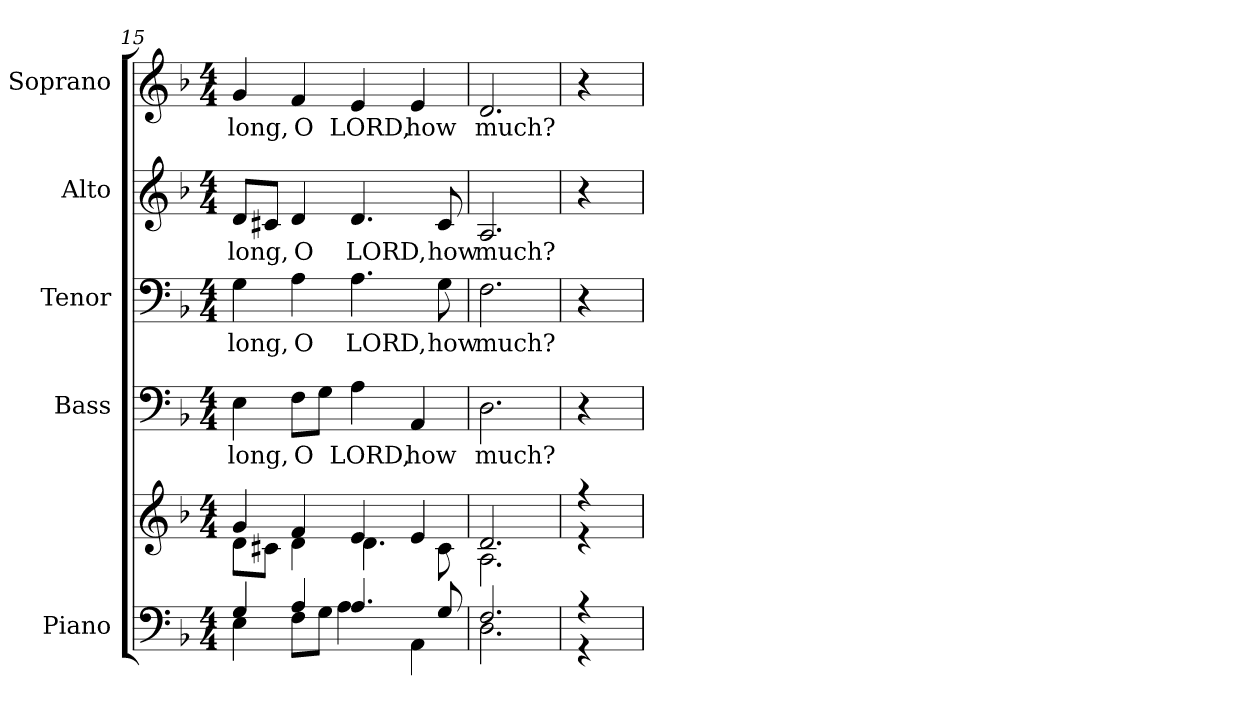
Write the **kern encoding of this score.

**kern	**kern	**kern	**text	**kern	**text	**kern	**text	**kern	**text
*part5	*part5	*part4	*part4	*part3	*part3	*part2	*part2	*part1	*part1
*staff6	*staff5	*staff4	*staff4	*staff3	*staff3	*staff2	*staff2	*staff1	*staff1
*I"Piano	*	*I"Bass	*	*I"Tenor	*	*I"Alto	*	*I"Soprano	*
*I'Pno.	*	*I'B.	*	*I'T.	*	*I'A.	*	*I'S.	*
!!LO:PB:g=z
*clefF4	*clefG2	*clefF4	*	*clefF4	*	*clefG2	*	*clefG2	*
*k[b-]	*k[b-]	*k[b-]	*	*k[b-]	*	*k[b-]	*	*k[b-]	*
*F:	*F:	*F:	*	*F:	*	*F:	*	*F:	*
*M4/4	*M4/4	*M4/4	*	*M4/4	*	*M4/4	*	*M4/4	*
=15	=15	=15	=15	=15	=15	=15	=15	=15	=15
*^	*^	*	*	*	*	*	*	*	*
!	!	!	!	!	!LO:LY:b:color=#000000	!	!	!	!	!	!
!	!	!	!	!	!	!	!LO:LY:b:color=#000000	!	!	!	!
!	!	!	!	!	!	!	!	!	!LO:LY:b:color=#000000	!	!
!	!	!	!	!	!	!	!	!	!	!	!LO:LY:b:color=#000000
4Gi/	4Ei\	4gi/	8di\L	4Ei\	long,	4Gi\	long,	8di/L	long,	4gi/	long,
.	.	.	8c#Xi\J	.	.	.	.	8c#Xi/J	.	.	.
!	!	!	!	!	!LO:LY:b:color=#000000	!	!	!	!	!	!
!	!	!	!	!	!	!	!LO:LY:b:color=#000000	!	!	!	!
!	!	!	!	!	!	!	!	!	!LO:LY:b:color=#000000	!	!
!	!	!	!	!	!	!	!	!	!	!	!LO:LY:b:color=#000000
4Ai/	8Fi\L	4fi/	4di\	8Fi\L	O	4Ai\	O	4di/	O	4fi/	O
.	8Gi\J	.	.	8Gi\J	.	.	.	.	.	.	.
!	!	!	!	!	!LO:LY:b:color=#000000	!	!	!	!	!	!
!	!	!	!	!	!	!	!LO:LY:b:color=#000000	!	!	!	!
!	!	!	!	!	!	!	!	!	!LO:LY:b:color=#000000	!	!
!	!	!	!	!	!	!	!	!	!	!	!LO:LY:b:color=#000000
4.Ai/	4Ai\	4ei/	4.di\	4Ai\	LORD,	4.Ai\	LORD,	4.di/	LORD,	4ei/	LORD,
!	!	!	!	!	!LO:LY:b:color=#000000	!	!	!	!	!	!
!	!	!	!	!	!	!	!	!	!	!	!LO:LY:b:color=#000000
.	4AAi\	4ei/	.	4AAi/	how	.	.	.	.	4ei/	how
!	!	!	!	!	!	!	!LO:LY:b:color=#000000	!	!	!	!
!	!	!	!	!	!	!	!	!	!LO:LY:b:color=#000000	!	!
8Gi/	.	.	8c#i\	.	.	8Gi\	how	8c#i/	how	.	.
=16	=16	=16	=16	=16	=16	=16	=16	=16	=16	=16	=16
!	!	!	!	!	!LO:LY:b:color=#000000	!	!	!	!	!	!
!	!	!	!	!	!	!	!LO:LY:b:color=#000000	!	!	!	!
!	!	!	!	!	!	!	!	!	!LO:LY:b:color=#000000	!	!
!	!	!	!	!	!	!	!	!	!	!	!LO:LY:b:color=#000000
2.Fi/	2.Di\	2.di/	2.Ai\	2.Di\	much?	2.Fi\	much?	2.Ai/	much?	2.di/	much?
!!LO:PB:g=z
=17	=17	=17	=17	=17	=17	=17	=17	=17	=17	=17	=17
4r	4r	4r	4r	4r	.	4r	.	4r	.	4r	.
*v	*v	*	*	*	*	*	*	*	*	*	*
*	*v	*v	*	*	*	*	*	*	*	*
=	=	=	=	=	=	=	=	=	=
*-	*-	*-	*-	*-	*-	*-	*-	*-	*-
